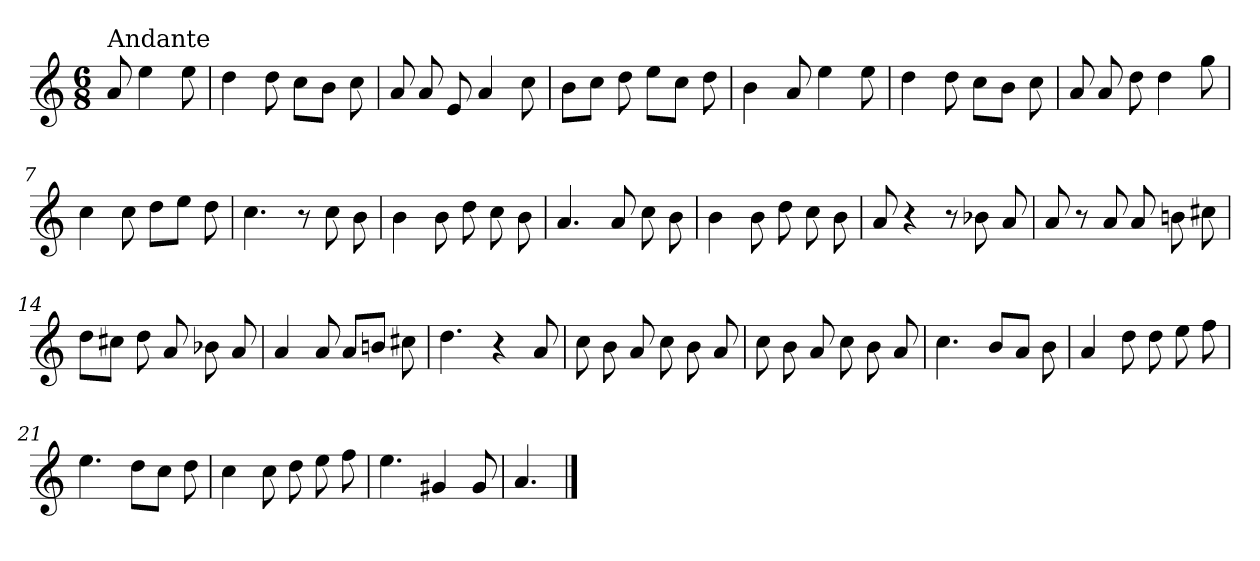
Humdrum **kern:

**kern
*part1
*staff1
*clefG2
*k[]
*a:
*M6/8
=
!LO:TX:a:t=Andante
8a/
4ee\
8ee\
=1
4dd\
8dd\
8cc\L
8b\J
8cc\
=2
8a/
8a/
8e/
4a/
8cc\
=3
8b\L
8cc\J
8dd\
8ee\L
8cc\J
8dd\
=4
4b\
8a/
4ee\
8ee\
=5
4dd\
8dd\
8cc\L
8b\J
8cc\
!!LO:LB:g=z
=6
8a/
8a/
8dd\
4dd\
8gg\
=7
4cc\
8cc\
8dd\L
8ee\J
8dd\
=8
4.cc\
8r
8cc\
8b\
=9
4b\
8b\
8dd\
8cc\
8b\
=10
4.a/
8a/
8cc\
8b\
=11
4b\
8b\
8dd\
8cc\
8b\
=12
8a/
4r
8r
8b-X\
8a/
!!LO:LB:g=z
=13
8a/
8r
8a/
8a/
8bn\
8cc#X\
=14
8dd\L
8cc#X\J
8dd\
8a/
8b-X\
8a/
=15
4a/
8a/
8a/L
8bn/J
8cc#X\
=16
4.dd\
4r
8a/
=17
8cc\
8b\
8a/
8cc\
8b\
8a/
=18
8cc\
8b\
8a/
8cc\
8b\
8a/
!!LO:LB:g=z
=19
4.cc\
8b/L
8a/J
8b\
=20
4a/
8dd\
8dd\
8ee\
8ff\
=21
4.ee\
8dd\L
8cc\J
8dd\
=22
4cc\
8cc\
8dd\
8ee\
8ff\
=23
4.ee\
4g#X/
8g#/
=24
4.a/
==
*-
